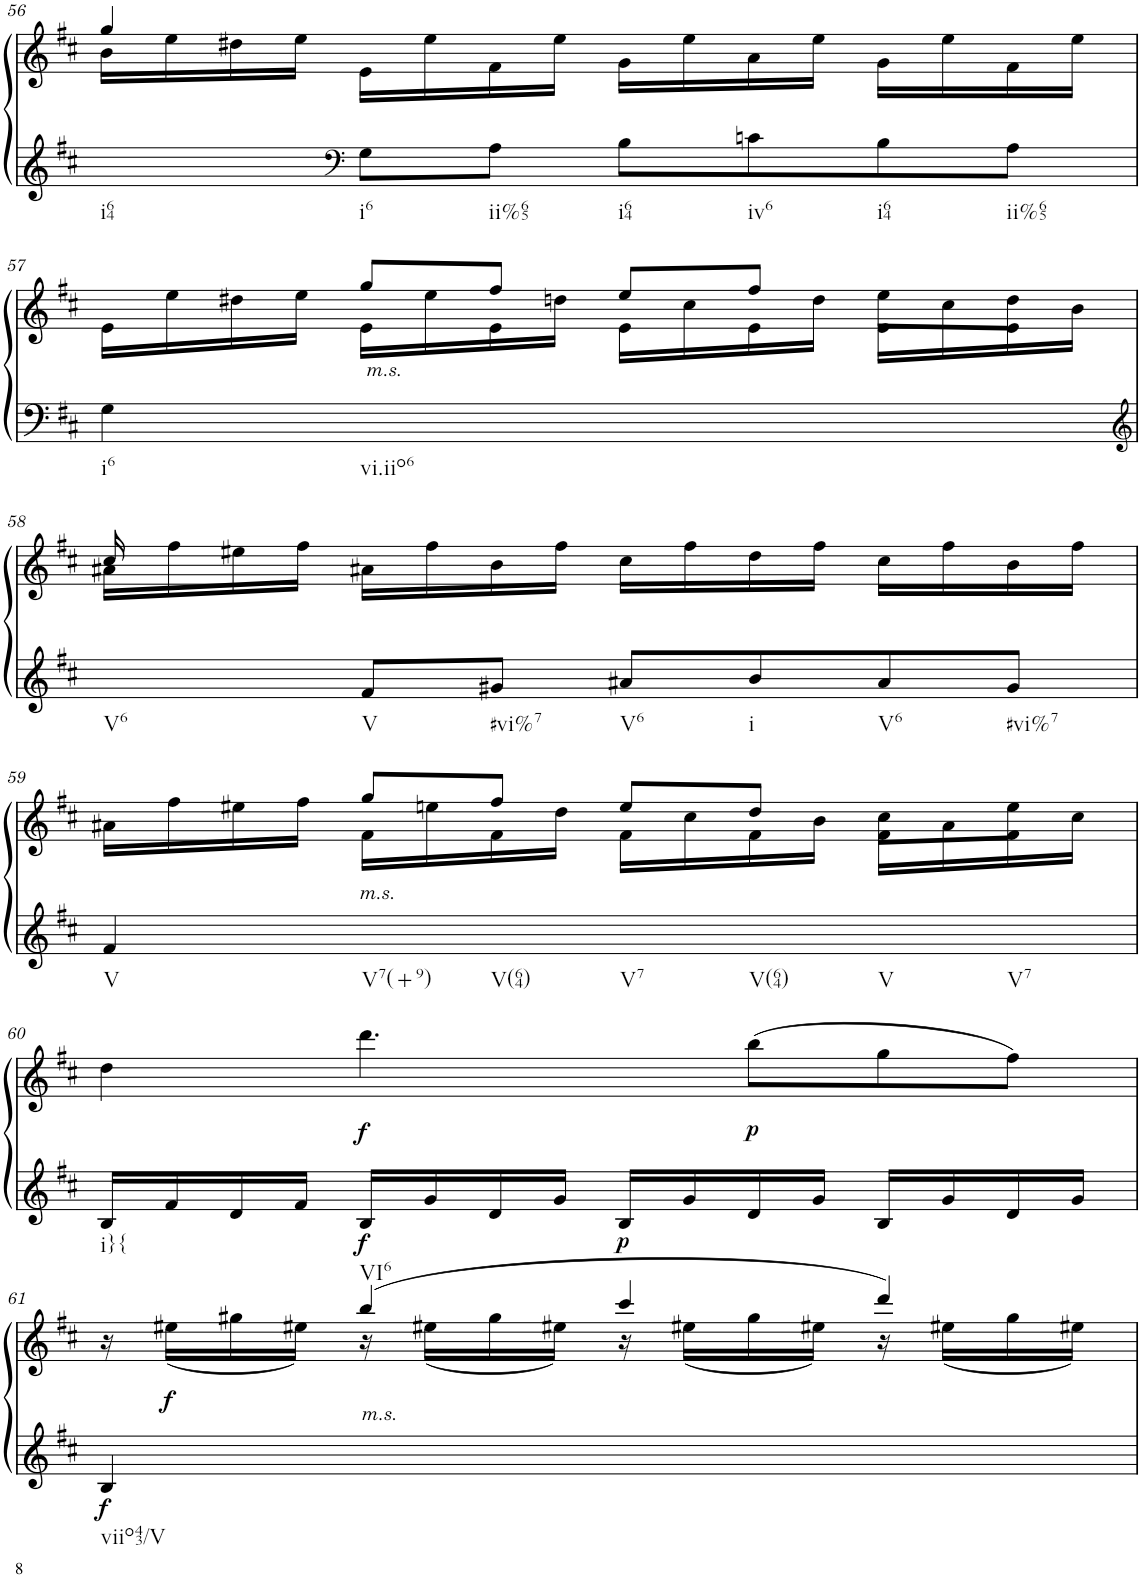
**kern	**kern	**dynam
*part1	*part1	*part1
*staff2	*staff1	*staff1/2
*I"unbenannt2	*	*
!!LO:PB:g=z
*clefG2	*clefG2	*
*k[f#c#]	*k[f#c#]	*
*M4/4	*M4/4	*
=56	=56	=56
*	*^	*
!LO:TX:b:t=i64	!	!	!
4ryy	16b\LL	4gg/	.
.	16ee\	.	.
.	16dd#X\	.	.
.	16ee\JJ	.	.
*clefF4	*	*	*
!LO:TX:b:t=i6	!	!	!
8G\L	16e\LL	2.ryy	.
.	16ee\	.	.
!LO:TX:b:t=ii%65	!	!	!
8A\J	16f#\	.	.
.	16ee\JJ	.	.
!LO:TX:b:t=i64	!	!	!
8B\L	16g\LL	.	.
.	16ee\	.	.
!LO:TX:b:t=iv6	!	!	!
8cn\	16a\	.	.
.	16ee\JJ	.	.
!LO:TX:b:t=i64	!	!	!
8B\	16g\LL	.	.
.	16ee\	.	.
!LO:TX:b:t=ii%65	!	!	!
8A\J	16f#\	.	.
.	16ee\JJ	.	.
!!LO:LB:g=z	!!
=57	=57	=57	=57
!LO:TX:b:t=i6	!	!	!
4G\	16e\LL	4ryy	.
.	16ee\	.	.
.	16dd#X\	.	.
.	16ee\JJ	.	.
!LO:TX:a:i:t=m.s.	!	!	!
!LO:TX:b:t=vi.iio6	!	!	!
2.ryy	16e\LL	8gg/L	.
.	16ee\	.	.
.	16e\	8ff#/J	.
.	16ddn\JJ	.	.
.	16e\LL	8ee/L	.
.	16cc#\	.	.
.	16e\	8ff#/J	.
.	16dd\JJ	.	.
.	16e\LL	8ee\L	.
.	16cc#\	.	.
.	16e\	8dd\J	.
.	16b\JJ	.	.
!!LO:LB:g=z	!!
=58	=58	=58	=58
*clefG2	*	*	*
!LO:TX:b:t=V6	!	!	!
16ryy	16a#X\LL	16cc#/	.
16ryy	16ff#\	2...ryy	.
8ryy	16ee#X\	.	.
.	16ff#\JJ	.	.
!LO:TX:b:t=V	!	!	!
8f#/L	16a#X\LL	.	.
.	16ff#\	.	.
!LO:TX:b:t=#vi%7	!	!	!
8g#X/J	16b\	.	.
.	16ff#\JJ	.	.
!LO:TX:b:t=V6	!	!	!
8a#X/L	16cc#\LL	.	.
.	16ff#\	.	.
!LO:TX:b:t=i	!	!	!
8b/	16dd\	.	.
.	16ff#\JJ	.	.
!LO:TX:b:t=V6	!	!	!
8a#/	16cc#\LL	.	.
.	16ff#\	.	.
!LO:TX:b:t=#vi%7	!	!	!
8g#/J	16b\	.	.
.	16ff#\JJ	.	.
!!LO:LB:g=z	!!
=59	=59	=59	=59
!LO:TX:b:t=V	!	!	!
4f#/	16a#X\LL	4ryy	.
.	16ff#\	.	.
.	16ee#X\	.	.
.	16ff#\JJ	.	.
!LO:TX:a:i:t=m.s.	!	!	!
!LO:TX:b:t=V7(+9)	!	!	!
8ryy	16f#\LL	8gg/L	.
.	16een\	.	.
!LO:TX:b:t=V(64)	!	!	!
8ryy	16f#\	8ff#/J	.
.	16dd\JJ	.	.
!LO:TX:b:t=V7	!	!	!
8ryy	16f#\LL	8ee/L	.
.	16cc#\	.	.
!LO:TX:b:t=V(64)	!	!	!
8ryy	16f#\	8dd/J	.
.	16b\JJ	.	.
!LO:TX:b:t=V	!	!	!
8ryy	16f#\LL	8cc#\L	.
.	16a#\	.	.
!LO:TX:b:t=V7	!	!	!
8ryy	16f#\	8ee\J	.
.	16cc#\JJ	.	.
*	*v	*v	*
!!LO:LB:g=z
=60	=60	=60
!LO:TX:b:t=i}{	!	!
16B/LL	4dd\	.
16f#/	.	.
16d/	.	.
16f#/JJ	.	.
!LO:TX:b:t=VI6	!	!
!	!	!LO:DY:b=2
!	!	!LO:DY:n=1:b
16B/LL	4.ddd\	f f
16g/	.	.
16d/	.	.
16g/JJ	.	.
!	!	!LO:DY:n=2:b=2
16B/LL	.	p
16g/	.	.
!	!	!LO:DY:n=3:b
16d/	(8bb\L	p
16g/JJ	.	.
16B/LL	8gg\	.
16g/	.	.
16d/	8ff#\J)	.
16g/JJ	.	.
!!LO:LB:g=z
=61	=61	=61
*	*^	*
!LO:TX:b:t=viio43/V	!	!	!
!	!	!	!LO:DY:b=2
4B/	16r	4ryy	f
!	!	!	!LO:DY:b
.	(<16ee#X\LL	.	f
.	16gg#X\	.	.
.	16ee#X\JJ)	.	.
!LO:TX:a:i:t=m.s.	!	!	!
2.ryy	16r	(>4bb/	.
.	(<16ee#X\LL	.	.
.	16gg#\	.	.
.	16ee#X\JJ)	.	.
.	16r	4ccc#/	.
.	(<16ee#X\LL	.	.
.	16gg#\	.	.
.	16ee#X\JJ)	.	.
.	16r	4ddd/)	.
.	(<16ee#X\LL	.	.
.	16gg#\	.	.
.	16ee#X\JJ)	.	.
*	*v	*v	*
=	=	=
*-	*-	*-
